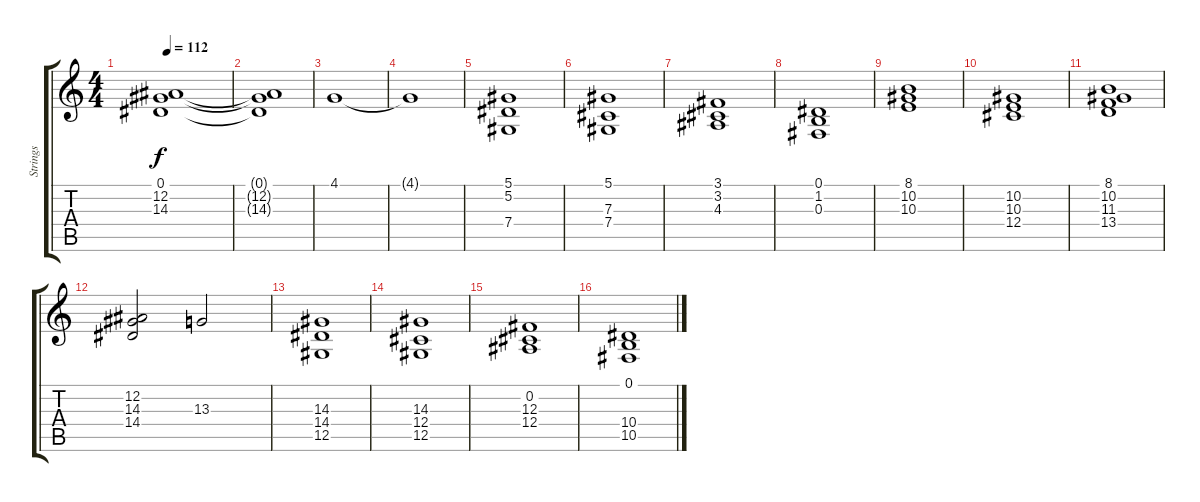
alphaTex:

\track ("Strings" "Strings") {instrument stringensemble1}
\staff {score tabs}
\tuning (Eb4 Bb3 Gb3 Db3 Ab2 Eb2) {hide}
\ts (4 4)
\tempo 112
\clef g2
\ks c
(0.1 12.2 14.3).1{dy f} |
(0.1{t} 12.2{t} 14.3{t}).1 |
4.1.1 |
4.1{t}.1 |
(5.1 5.2 7.4).1 |
(5.1 7.3 7.4).1 |
(3.1 3.2 4.3).1 |
(0.1 1.2 0.3).1 |
(8.1 10.2 10.3).1 |
(10.2 10.3 12.4).1 |
(8.1 10.2 11.3 13.4).1 |
(12.2 14.3 14.4).2 13.3.2 |
(14.3 14.4 12.5).1 |
(14.3 12.4 12.5).1 |
(0.2 12.3 12.4).1 |
(0.1 10.4 10.5).1
